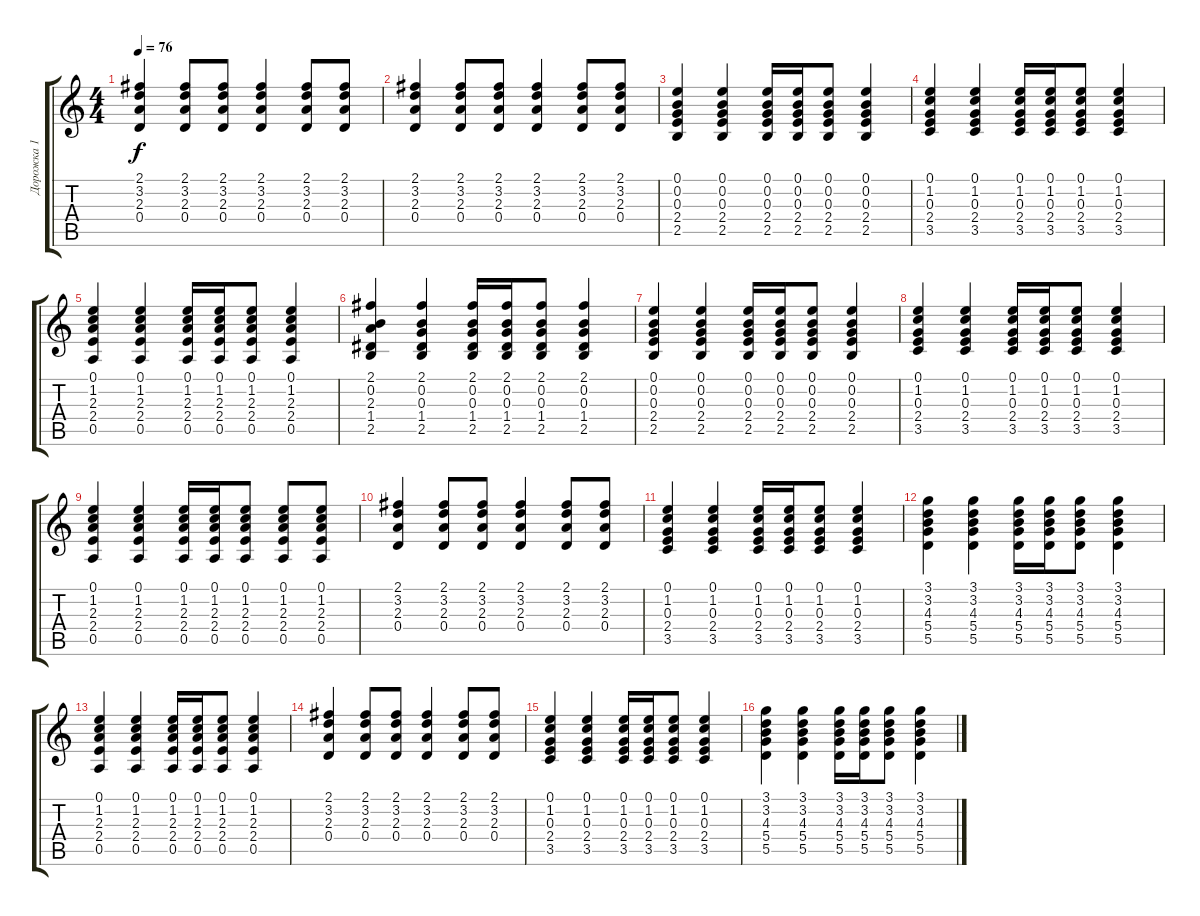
\track ("Дорожка 1" "Дорожка 1") {instrument acousticguitarsteel}
\staff {score tabs}
\tuning (E4 B3 G3 D3 A2 E2) {hide}
\ts (4 4)
\tempo 76
\clef g2
\ks c
(2.1 3.2 2.3 0.4).4{dy f} (2.1 3.2 2.3 0.4).8 (2.1 3.2 2.3 0.4).8 (2.1 3.2 2.3 0.4).4 (2.1 3.2 2.3 0.4).8 (2.1 3.2 2.3 0.4).8 |
(2.1 3.2 2.3 0.4).4 (2.1 3.2 2.3 0.4).8 (2.1 3.2 2.3 0.4).8 (2.1 3.2 2.3 0.4).4 (2.1 3.2 2.3 0.4).8 (2.1 3.2 2.3 0.4).8 |
(0.1 0.2 0.3 2.4 2.5).4 (0.1 0.2 0.3 2.4 2.5).4 (0.1 0.2 0.3 2.4 2.5).16 (0.1 0.2 0.3 2.4 2.5).16 (0.1 0.2 0.3 2.4 2.5).8 (0.1 0.2 0.3 2.4 2.5).4 |
(0.1 1.2 0.3 2.4 3.5).4 (0.1 1.2 0.3 2.4 3.5).4 (0.1 1.2 0.3 2.4 3.5).16 (0.1 1.2 0.3 2.4 3.5).16 (0.1 1.2 0.3 2.4 3.5).8 (0.1 1.2 0.3 2.4 3.5).4 |
(0.1 1.2 2.3 2.4 0.5).4 (0.1 1.2 2.3 2.4 0.5).4 (0.1 1.2 2.3 2.4 0.5).16 (0.1 1.2 2.3 2.4 0.5).16 (0.1 1.2 2.3 2.4 0.5).8 (0.1 1.2 2.3 2.4 0.5).4 |
(2.1 0.2 2.3 1.4 2.5).4 (2.1 0.2 0.3 1.4 2.5).4 (2.1 0.2 0.3 1.4 2.5).16 (2.1 0.2 0.3 1.4 2.5).16 (2.1 0.2 0.3 1.4 2.5).8 (2.1 0.2 0.3 1.4 2.5).4 |
(0.1 0.2 0.3 2.4 2.5).4 (0.1 0.2 0.3 2.4 2.5).4 (0.1 0.2 0.3 2.4 2.5).16 (0.1 0.2 0.3 2.4 2.5).16 (0.1 0.2 0.3 2.4 2.5).8 (0.1 0.2 0.3 2.4 2.5).4 |
(0.1 1.2 0.3 2.4 3.5).4 (0.1 1.2 0.3 2.4 3.5).4 (0.1 1.2 0.3 2.4 3.5).16 (0.1 1.2 0.3 2.4 3.5).16 (0.1 1.2 0.3 2.4 3.5).8 (0.1 1.2 0.3 2.4 3.5).4 |
(0.1 1.2 2.3 2.4 0.5).4 (0.1 1.2 2.3 2.4 0.5).4 (0.1 1.2 2.3 2.4 0.5).16 (0.1 1.2 2.3 2.4 0.5).16 (0.1 1.2 2.3 2.4 0.5).8 (0.1 1.2 2.3 2.4 0.5).8 (0.1 1.2 2.3 2.4 0.5).8 |
(2.1 3.2 2.3 0.4).4 (2.1 3.2 2.3 0.4).8 (2.1 3.2 2.3 0.4).8 (2.1 3.2 2.3 0.4).4 (2.1 3.2 2.3 0.4).8 (2.1 3.2 2.3 0.4).8 |
(0.1 1.2 0.3 2.4 3.5).4 (0.1 1.2 0.3 2.4 3.5).4 (0.1 1.2 0.3 2.4 3.5).16 (0.1 1.2 0.3 2.4 3.5).16 (0.1 1.2 0.3 2.4 3.5).8 (0.1 1.2 0.3 2.4 3.5).4 |
(3.1 3.2 4.3 5.4 5.5).4 (3.1 3.2 4.3 5.4 5.5).4 (3.1 3.2 4.3 5.4 5.5).16 (3.1 3.2 4.3 5.4 5.5).16 (3.1 3.2 4.3 5.4 5.5).8 (3.1 3.2 4.3 5.4 5.5).4 |
(0.1 1.2 2.3 2.4 0.5).4 (0.1 1.2 2.3 2.4 0.5).4 (0.1 1.2 2.3 2.4 0.5).16 (0.1 1.2 2.3 2.4 0.5).16 (0.1 1.2 2.3 2.4 0.5).8 (0.1 1.2 2.3 2.4 0.5).4 |
(2.1 3.2 2.3 0.4).4 (2.1 3.2 2.3 0.4).8 (2.1 3.2 2.3 0.4).8 (2.1 3.2 2.3 0.4).4 (2.1 3.2 2.3 0.4).8 (2.1 3.2 2.3 0.4).8 |
(0.1 1.2 0.3 2.4 3.5).4 (0.1 1.2 0.3 2.4 3.5).4 (0.1 1.2 0.3 2.4 3.5).16 (0.1 1.2 0.3 2.4 3.5).16 (0.1 1.2 0.3 2.4 3.5).8 (0.1 1.2 0.3 2.4 3.5).4 |
(3.1 3.2 4.3 5.4 5.5).4 (3.1 3.2 4.3 5.4 5.5).4 (3.1 3.2 4.3 5.4 5.5).16 (3.1 3.2 4.3 5.4 5.5).16 (3.1 3.2 4.3 5.4 5.5).8 (3.1 3.2 4.3 5.4 5.5).4
